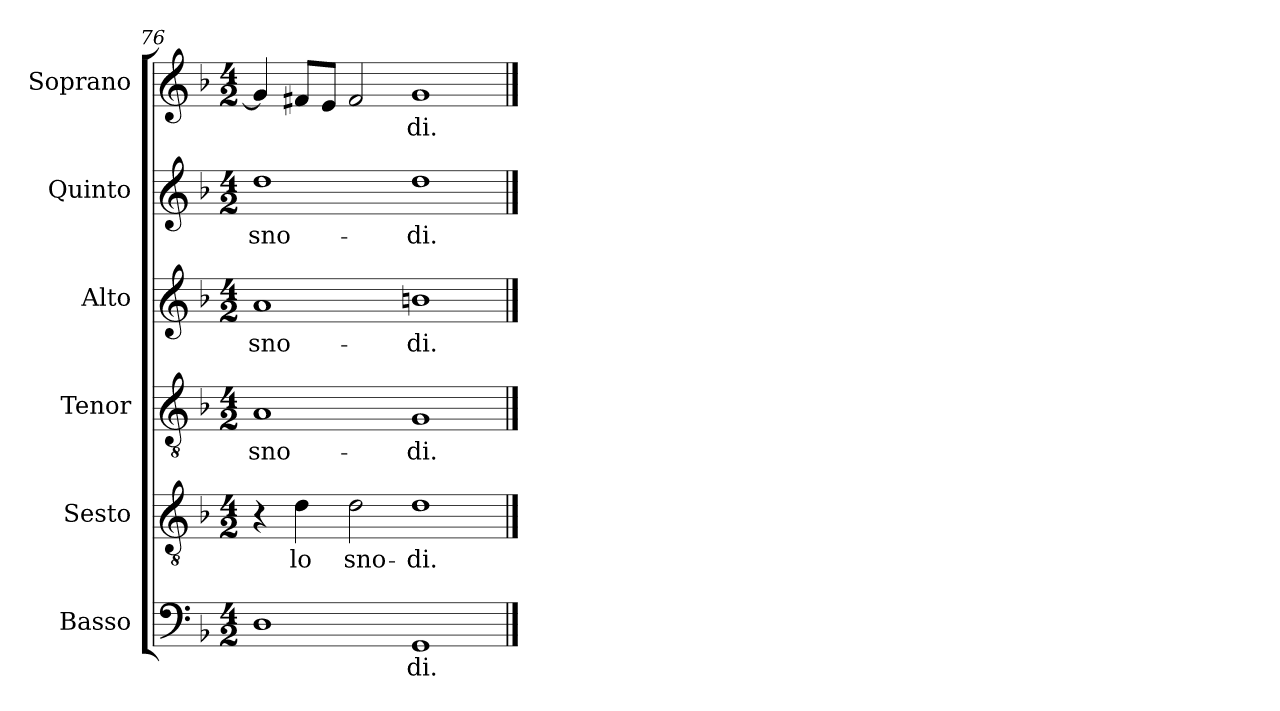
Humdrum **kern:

**kern	**text	**kern	**text	**kern	**text	**kern	**text	**kern	**text	**kern	**text
*part6	*part6	*part5	*part5	*part4	*part4	*part3	*part3	*part2	*part2	*part1	*part1
*staff6	*staff6	*staff5	*staff5	*staff4	*staff4	*staff3	*staff3	*staff2	*staff2	*staff1	*staff1
*I"Basso	*	*I"Sesto	*	*I"Tenor	*	*I"Alto	*	*I"Quinto	*	*I"Soprano	*
*	*	*	*	*I'T.	*	*I'A.	*	*	*	*I'Sop.	*
*clefF4	*	*clefGv2	*	*clefGv2	*	*clefG2	*	*clefG2	*	*clefG2	*
*	*	*ITrd7c12	*	*ITrd7c12	*	*	*	*	*	*	*
*k[b-]	*	*k[b-]	*	*k[b-]	*	*k[b-]	*	*k[b-]	*	*k[b-]	*
*F:	*	*F:	*	*F:	*	*F:	*	*F:	*	*F:	*
*M4/2	*	*M4/2	*	*M4/2	*	*M4/2	*	*M4/2	*	*M4/2	*
=76	=76	=76	=76	=76	=76	=76	=76	=76	=76	=76	=76
!	!	!	!	!	!LO:LY:b:color=#000000	!	!	!	!	!	!
!	!	!	!	!	!	!	!LO:LY:b:color=#000000	!	!	!	!
!	!	!	!	!	!	!	!	!	!LO:LY:b:color=#000000	!	!
1Di	.	4r	.	1AAi	sno-	1ai	sno-	1ddi	sno-	4gi/]	.
!	!	!	!LO:LY:b:color=#000000	!	!	!	!	!	!	!	!
.	.	4Di\	lo	.	.	.	.	.	.	8f#Xi/L	.
.	.	.	.	.	.	.	.	.	.	8ei/J	.
!	!	!	!LO:LY:b:color=#000000	!	!	!	!	!	!	!	!
.	.	2Di\	sno-	.	.	.	.	.	.	2f#i/	.
!	!LO:LY:b:color=#000000	!	!	!	!	!	!	!	!	!	!
!	!	!	!LO:LY:b:color=#000000	!	!	!	!	!	!	!	!
!	!	!	!	!	!LO:LY:b:color=#000000	!	!	!	!	!	!
!	!	!	!	!	!	!	!LO:LY:b:color=#000000	!	!	!	!
!	!	!	!	!	!	!	!	!	!LO:LY:b:color=#000000	!	!
!	!	!	!	!	!	!	!	!	!	!	!LO:LY:b:color=#000000
1GGi	-di.	1Di	-di.	1GGi	-di.	1bni	-di.	1ddi	-di.	1gi	-di.
==	==	==	==	==	==	==	==	==	==	==	==
*-	*-	*-	*-	*-	*-	*-	*-	*-	*-	*-	*-
